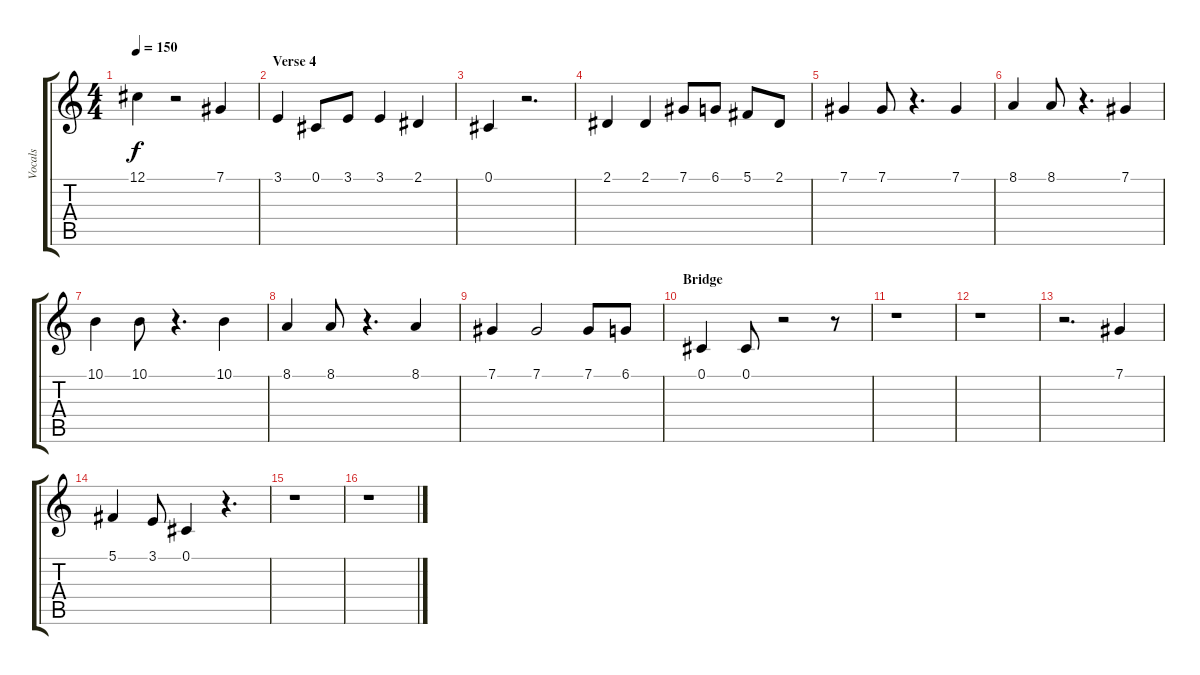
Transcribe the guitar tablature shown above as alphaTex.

\track ("Vocals" "Vocals") {instrument lead1square}
\staff {score tabs}
\tuning (Db4 Ab3 E3 B2 Gb2 Db2) {hide}
\ts (4 4)
\tempo 150
\clef g2
\ks c
12.1.4{dy f} r.2 7.1.4 |
\section ("" "Verse 4")
3.1.4 0.1.8 3.1.8 3.1.4 2.1.4 |
0.1.4 r.2{d} |
2.1.4 2.1.4 7.1.8 6.1.8 5.1.8 2.1.8 |
7.1.4 7.1.8 r.4{d} 7.1.4 |
8.1.4 8.1.8 r.4{d} 7.1.4 |
10.1.4 10.1.8 r.4{d} 10.1.4 |
8.1.4 8.1.8 r.4{d} 8.1.4 |
7.1.4 7.1.2 7.1.8 6.1.8 |
\section ("" "Bridge")
0.1.4 0.1.8 r.2 r.8 |
r.1 |
r.1 |
r.2{d} 7.1.4 |
5.1.4 3.1.8 0.1.4 r.4{d} |
r.1 |
r.1
